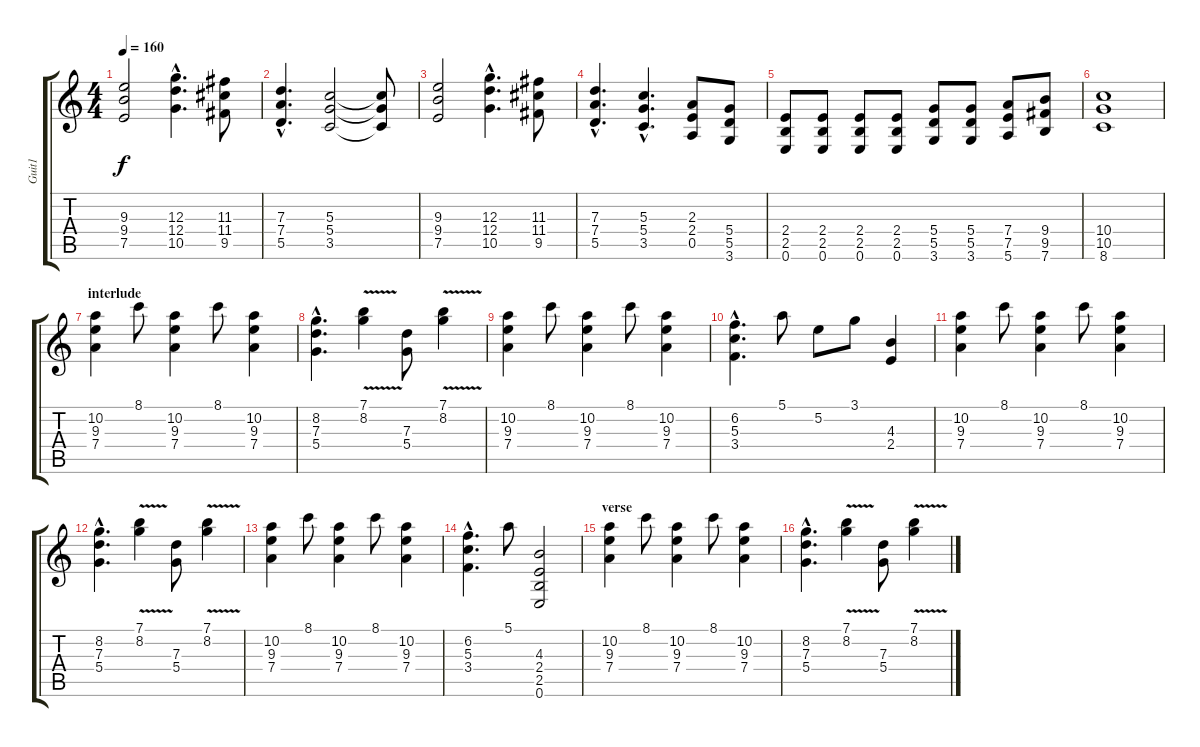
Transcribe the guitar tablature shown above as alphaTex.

\track ("Guit1" "Guit1") {instrument electricguitarclean}
\staff {score tabs}
\tuning (E4 B3 G3 D3 A2 E2) {hide}
\ts (4 4)
\tempo 160
\clef g2
\ks c
(9.3 9.4 7.5).2{dy f} (12.3{hac} 12.4{hac} 10.5{hac}).4{d} (11.3 11.4 9.5).8 |
(7.3{hac} 7.4{hac} 5.5{hac}).4{d} (5.3 5.4 3.5).2 (5.3{t} 5.4{t} 3.5{t}).8 |
(9.3 9.4 7.5).2 (12.3{hac} 12.4{hac} 10.5{hac}).4{d} (11.3 11.4 9.5).8 |
(7.3{hac} 7.4{hac} 5.5{hac}).4{d} (5.3{hac} 5.4{hac} 3.5{hac}).4{d} (2.3 2.4 0.5).8 (5.4 5.5 3.6).8 |
(2.4 2.5 0.6).8 (2.4 2.5 0.6).8 (2.4 2.5 0.6).8 (2.4 2.5 0.6).8 (5.4 5.5 3.6).8 (5.4 5.5 3.6).8 (7.4 7.5 5.6).8 (9.4 9.5 7.6).8 |
(10.4 10.5 8.6).1 |
\section ("" "interlude")
(10.2 9.3 7.4).4{volume 11 instrument overdrivenguitar} 8.1.8 (10.2 9.3 7.4).4 8.1.8 (10.2 9.3 7.4).4 |
(8.2{hac} 7.3{hac} 5.4{hac}).4{d} (7.1{v} 8.2{v}).4 (7.3 5.4).8 (7.1{v} 8.2{v}).4 |
(10.2 9.3 7.4).4 8.1.8 (10.2 9.3 7.4).4 8.1.8 (10.2 9.3 7.4).4 |
(6.2{hac} 5.3{hac} 3.4{hac}).4{d} 5.1.8 5.2.8 3.1.8 (4.3 2.4).4 |
(10.2 9.3 7.4).4{volume 11 instrument overdrivenguitar} 8.1.8 (10.2 9.3 7.4).4 8.1.8 (10.2 9.3 7.4).4 |
(8.2{hac} 7.3{hac} 5.4{hac}).4{d} (7.1{v} 8.2{v}).4 (7.3 5.4).8 (7.1{v} 8.2{v}).4 |
(10.2 9.3 7.4).4 8.1.8 (10.2 9.3 7.4).4 8.1.8 (10.2 9.3 7.4).4 |
(6.2{hac} 5.3{hac} 3.4{hac}).4{d} 5.1.8 (4.3 2.4 2.5 0.6).2 |
\section ("" "verse")
(10.2 9.3 7.4).4{volume 11 instrument overdrivenguitar} 8.1.8 (10.2 9.3 7.4).4 8.1.8 (10.2 9.3 7.4).4 |
(8.2{hac} 7.3{hac} 5.4{hac}).4{d} (7.1{v} 8.2{v}).4 (7.3 5.4).8 (7.1{v} 8.2{v}).4
